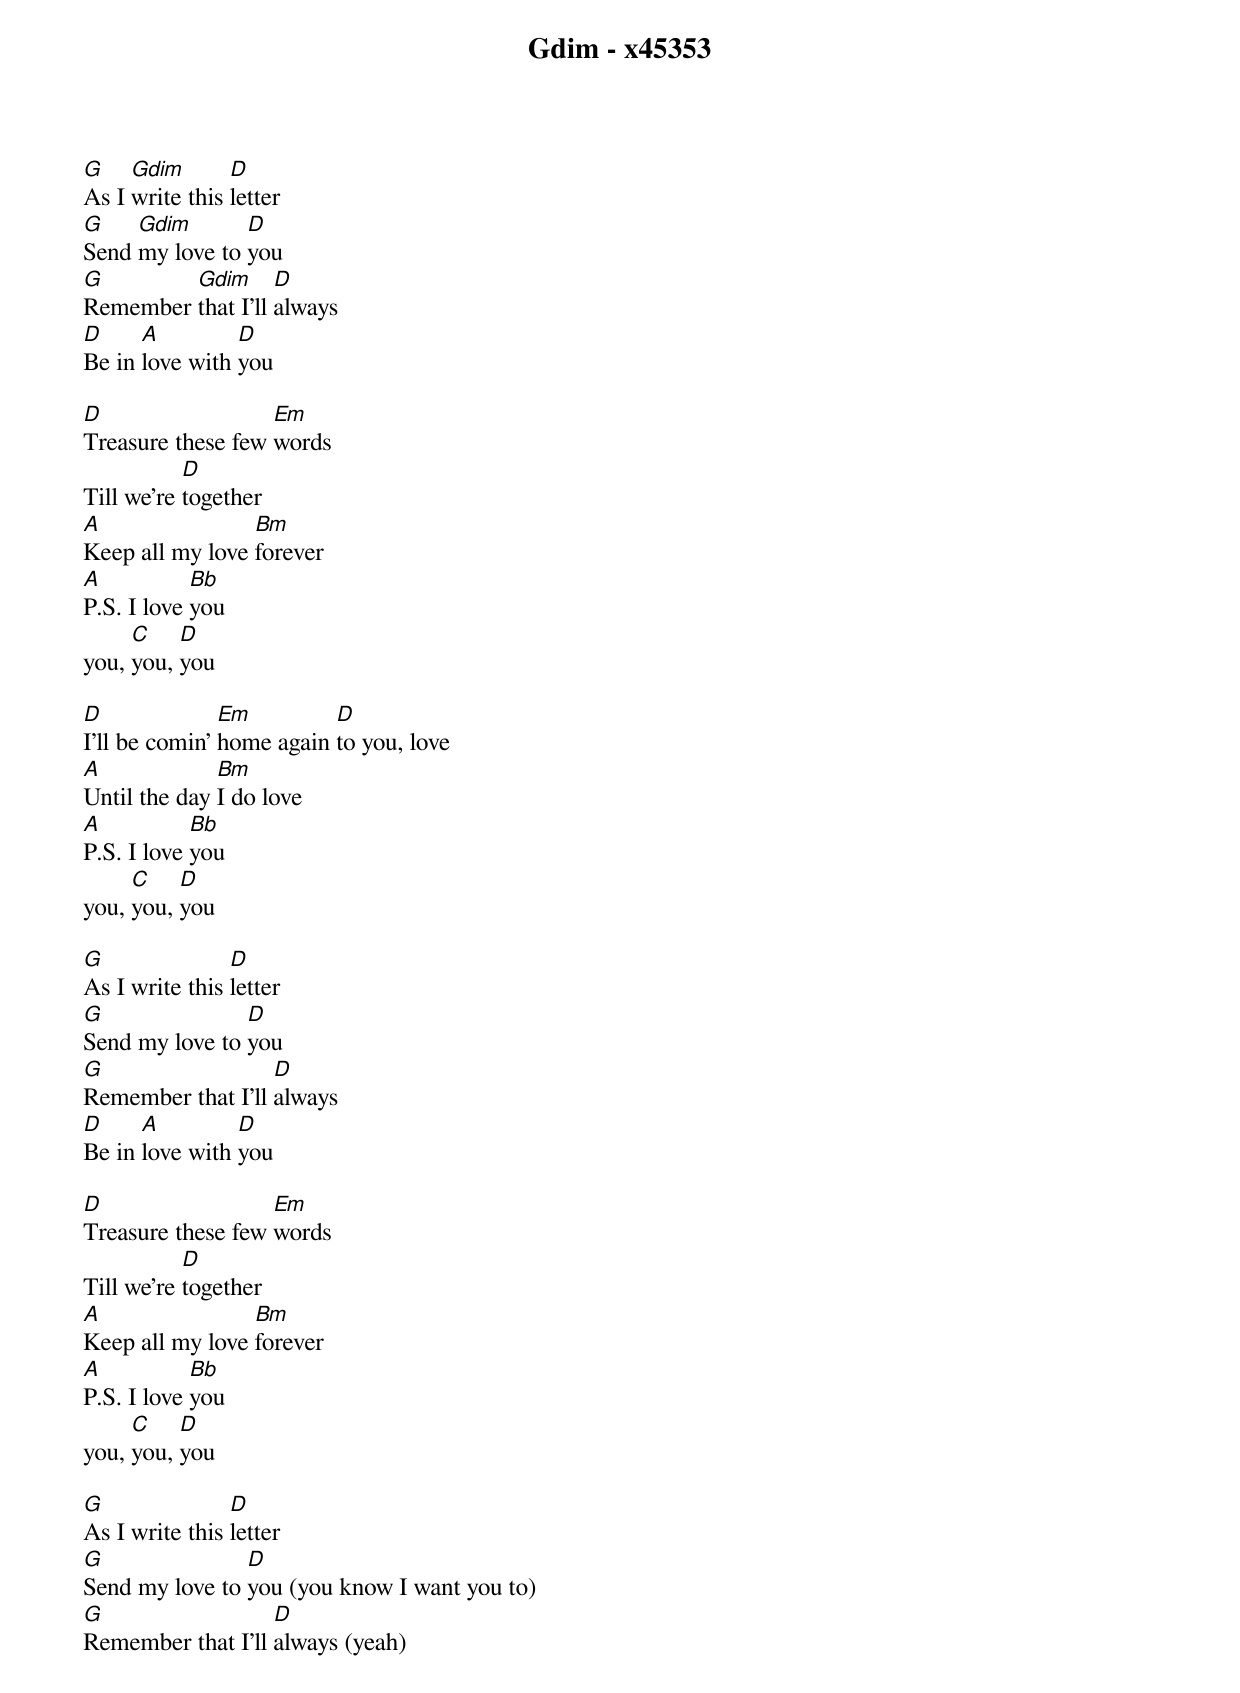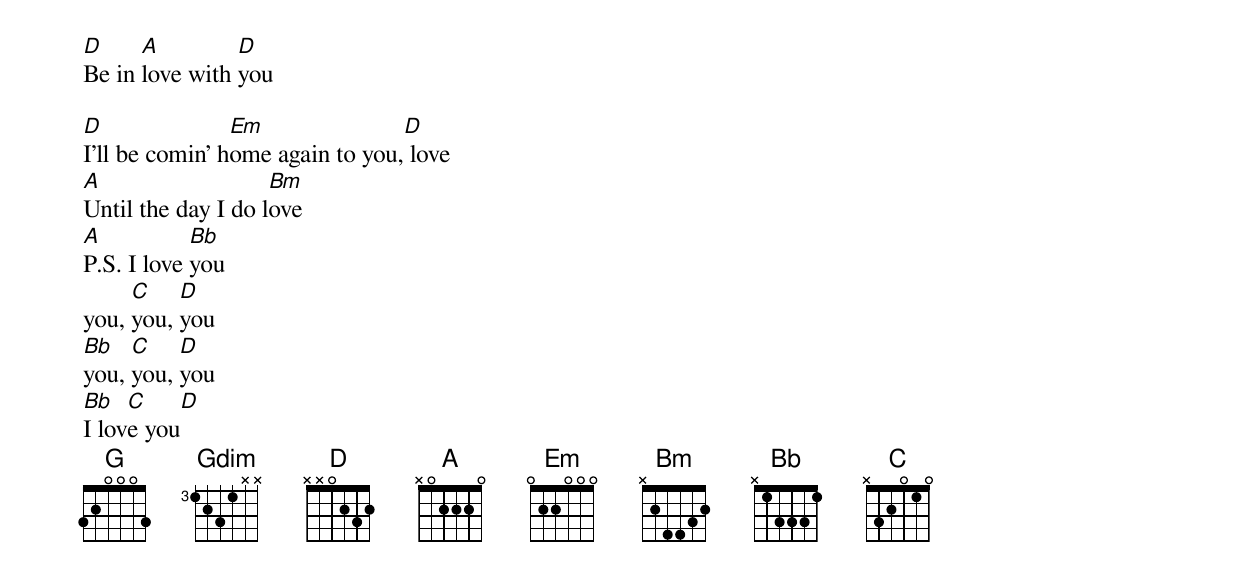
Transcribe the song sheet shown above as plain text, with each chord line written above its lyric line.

Gdim - x45353

G    Gdim       D
As I write this letter
G    Gdim       D
Send my love to you
G        Gdim      D
Remember that I'll always
D     A         D
Be in love with you

D                  Em
Treasure these few words
           D
Till we're together
A                Bm
Keep all my love forever
A           Bb
P.S. I love you
     C    D
you, you, you

D              Em         D
I'll be comin' home again to you, love
A             Bm
Until the day I do love
A           Bb
P.S. I love you
     C    D
you, you, you

G               D
As I write this letter
G               D
Send my love to you
G                  D
Remember that I'll always
D     A         D
Be in love with you

D                  Em
Treasure these few words
           D
Till we're together
A                Bm
Keep all my love forever
A           Bb
P.S. I love you
     C    D
you, you, you

G               D
As I write this letter
G               D
Send my love to you (you know I want you to)
G                  D
Remember that I'll always (yeah)
D     A         D
Be in love with you

D               Em               D
I'll be comin' home again to you, love
A                   Bm
Until the day I do love
A           Bb
P.S. I love you
     C    D
you, you, you
Bb   C    D
you, you, you
Bb   C    D
I love you
